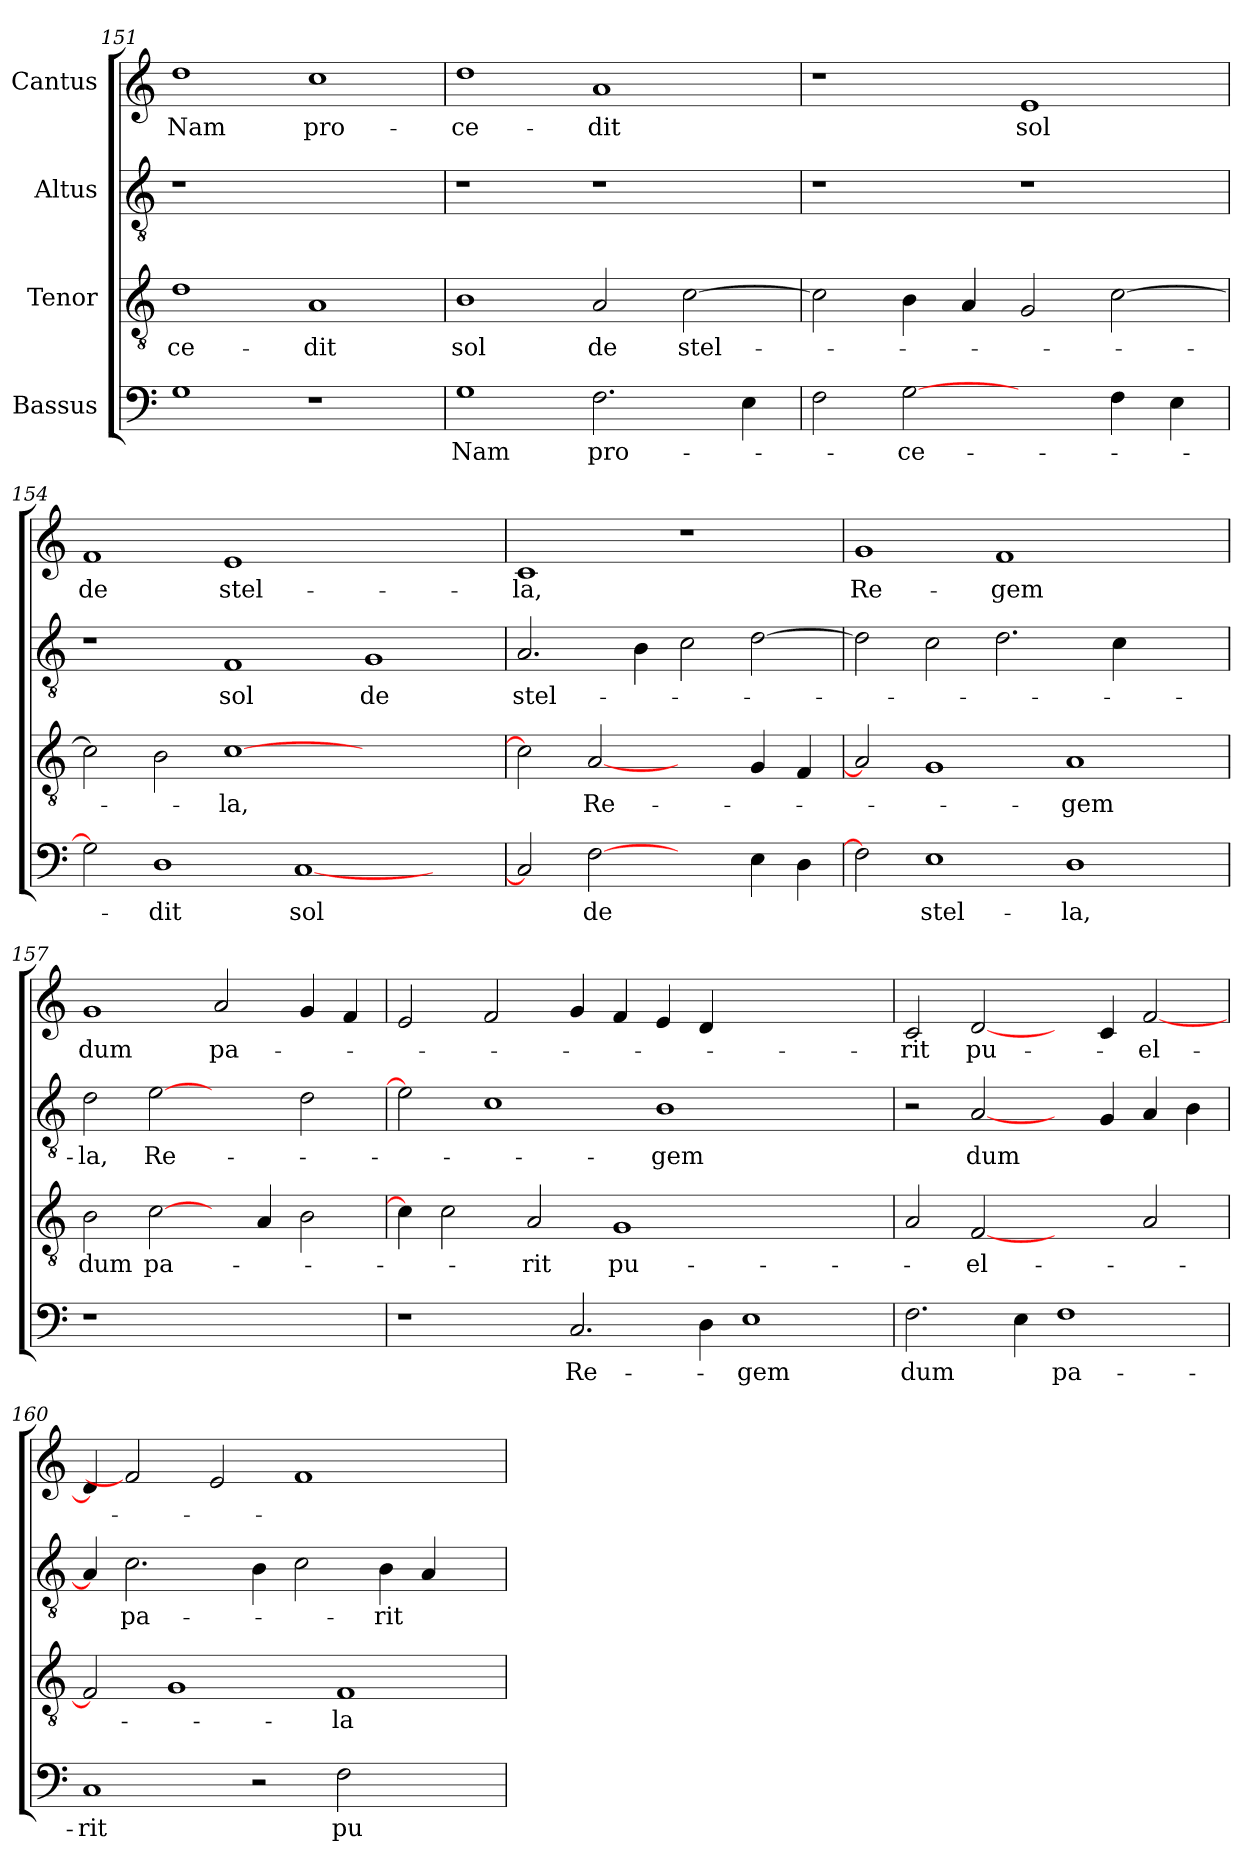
**kern	**text	**kern	**text	**kern	**text	**kern	**text
*part4	*part4	*part3	*part3	*part2	*part2	*part1	*part1
*staff4	*staff4	*staff3	*staff3	*staff2	*staff2	*staff1	*staff1
*I"Bassus	*	*I"Tenor	*	*I"Altus	*	*I"Cantus	*
!!LO:LB:g=z
*clefF4	*	*clefGv2	*	*clefGv2	*	*clefG2	*
*k[]	*	*k[]	*	*k[]	*	*k[]	*
*C:	*	*C:	*	*C:	*	*C:	*
=151	=151	=151	=151	=151	=151	=151	=151
1G\	.	1d\	-ce-	1r	.	1dd\	Nam
1r	.	1A/	-dit	1ryy	.	1cc\	pro-
=152	=152	=152	=152	=152	=152	=152	=152
1G\	Nam	1B\	sol	1r	.	1dd\	-ce-
2.F\	pro-	2A/	de	1r	.	1a/	-dit
.	.	[2c\	stel-	.	.	.	.
4E\	.	.	.	.	.	.	.
=153	=153	=153	=153	=153	=153	=153	=153
2F\	.	2c\]	.	1r	.	1r	.
[2G\	-ce-	4B\	.	.	.	.	.
.	.	4A/	.	.	.	.	.
2ryy	.	2G/	.	1r	.	1e/	sol
4F\	.	[2c\	.	.	.	.	.
4E\	.	.	.	.	.	.	.
=154	=154	=154	=154	=154	=154	=154	=154
2G\]	.	2c\]	.	1r	.	1f/	de
1D\	-dit	2B\	.	.	.	.	.
.	.	[1c\	-la,	1F/	sol	1e/	stel-
[1C/	sol	.	.	.	.	.	.
.	.	1ryy	.	1G/	de	1ryy	.
2ryy	.	.	.	.	.	.	.
=155	=155	=155	=155	=155	=155	=155	=155
2C/]	.	2c\]	.	2.A/	stel-	1c/	-la,
[2F\	de	[2A/	Re-	.	.	.	.
.	.	.	.	4B\	.	.	.
2ryy	.	2ryy	.	2c\	.	1r	.
4E\	.	4G/	.	[2d\	.	.	.
4D\	.	4F/	.	.	.	.	.
=156	=156	=156	=156	=156	=156	=156	=156
2F\]	.	2A/]	.	2d\]	.	1g/	Re-
1E\	stel-	1G/	.	2c\	.	.	.
.	.	.	.	2.d\	.	1f/	-gem
1D\	-la,	1A/	-gem	.	.	.	.
.	.	.	.	4c\	.	.	.
.	.	.	.	2ryy	.	2ryy	.
!!LO:PB:g=z
=157	=157	=157	=157	=157	=157	=157	=157
1r	.	2B\	dum	2d\	-la,	1g/	dum
.	.	[2c\	pa-	[2e\	Re-	.	.
1ryy	.	4ryy	.	2ryy	.	2a/	pa-
.	.	4A/	.	.	.	.	.
.	.	2B\	.	2d\	.	4g/	.
.	.	.	.	.	.	4f/	.
=158	=158	=158	=158	=158	=158	=158	=158
1r	.	4c\]	.	2e\]	.	2e/	.
.	.	2c\	.	.	.	.	.
.	.	.	.	1c\	.	2f/	.
.	.	2A/	-rit	.	.	.	.
2.C/	Re-	.	.	.	.	4g/	.
.	.	1G/	pu-	.	.	4f/	.
.	.	.	.	1B\	-gem	4e/	.
4D\	.	.	.	.	.	4d/	.
1E\	-gem	.	.	.	.	1ryy	.
.	.	2.ryy	.	.	.	.	.
.	.	.	.	2ryy	.	.	.
=159	=159	=159	=159	=159	=159	=159	=159
2.F\	dum	2A/	.	2r	.	2c/	-rit
.	.	[2F/	-el-	[2A/	dum	[2d/	pu-
4E\	.	.	.	.	.	.	.
1F\	pa-	2ryy	.	4ryy	.	4ryy	.
.	.	.	.	4G/	.	4c/	.
.	.	2A/	.	4A/	.	[2f/	-el-
.	.	.	.	4B\	.	.	.
=160	=160	=160	=160	=160	=160	=160	=160
1C/	-rit	2F/]	.	4A/]	.	4d/]	.
.	.	.	.	2.c\	pa-	2f/]	.
.	.	1G/	.	.	.	.	.
.	.	.	.	.	.	2e/	.
2r	.	.	.	4B\	.	.	.
.	.	.	.	2c\	.	1f/	.
2F\	pu-	1F/	-la	.	.	.	.
.	.	.	.	4B\	-rit	.	.
2ryy	.	.	.	4A/	.	.	.
.	.	.	.	4ryy	.	4ryy	.
=	=	=	=	=	=	=	=
*-	*-	*-	*-	*-	*-	*-	*-
